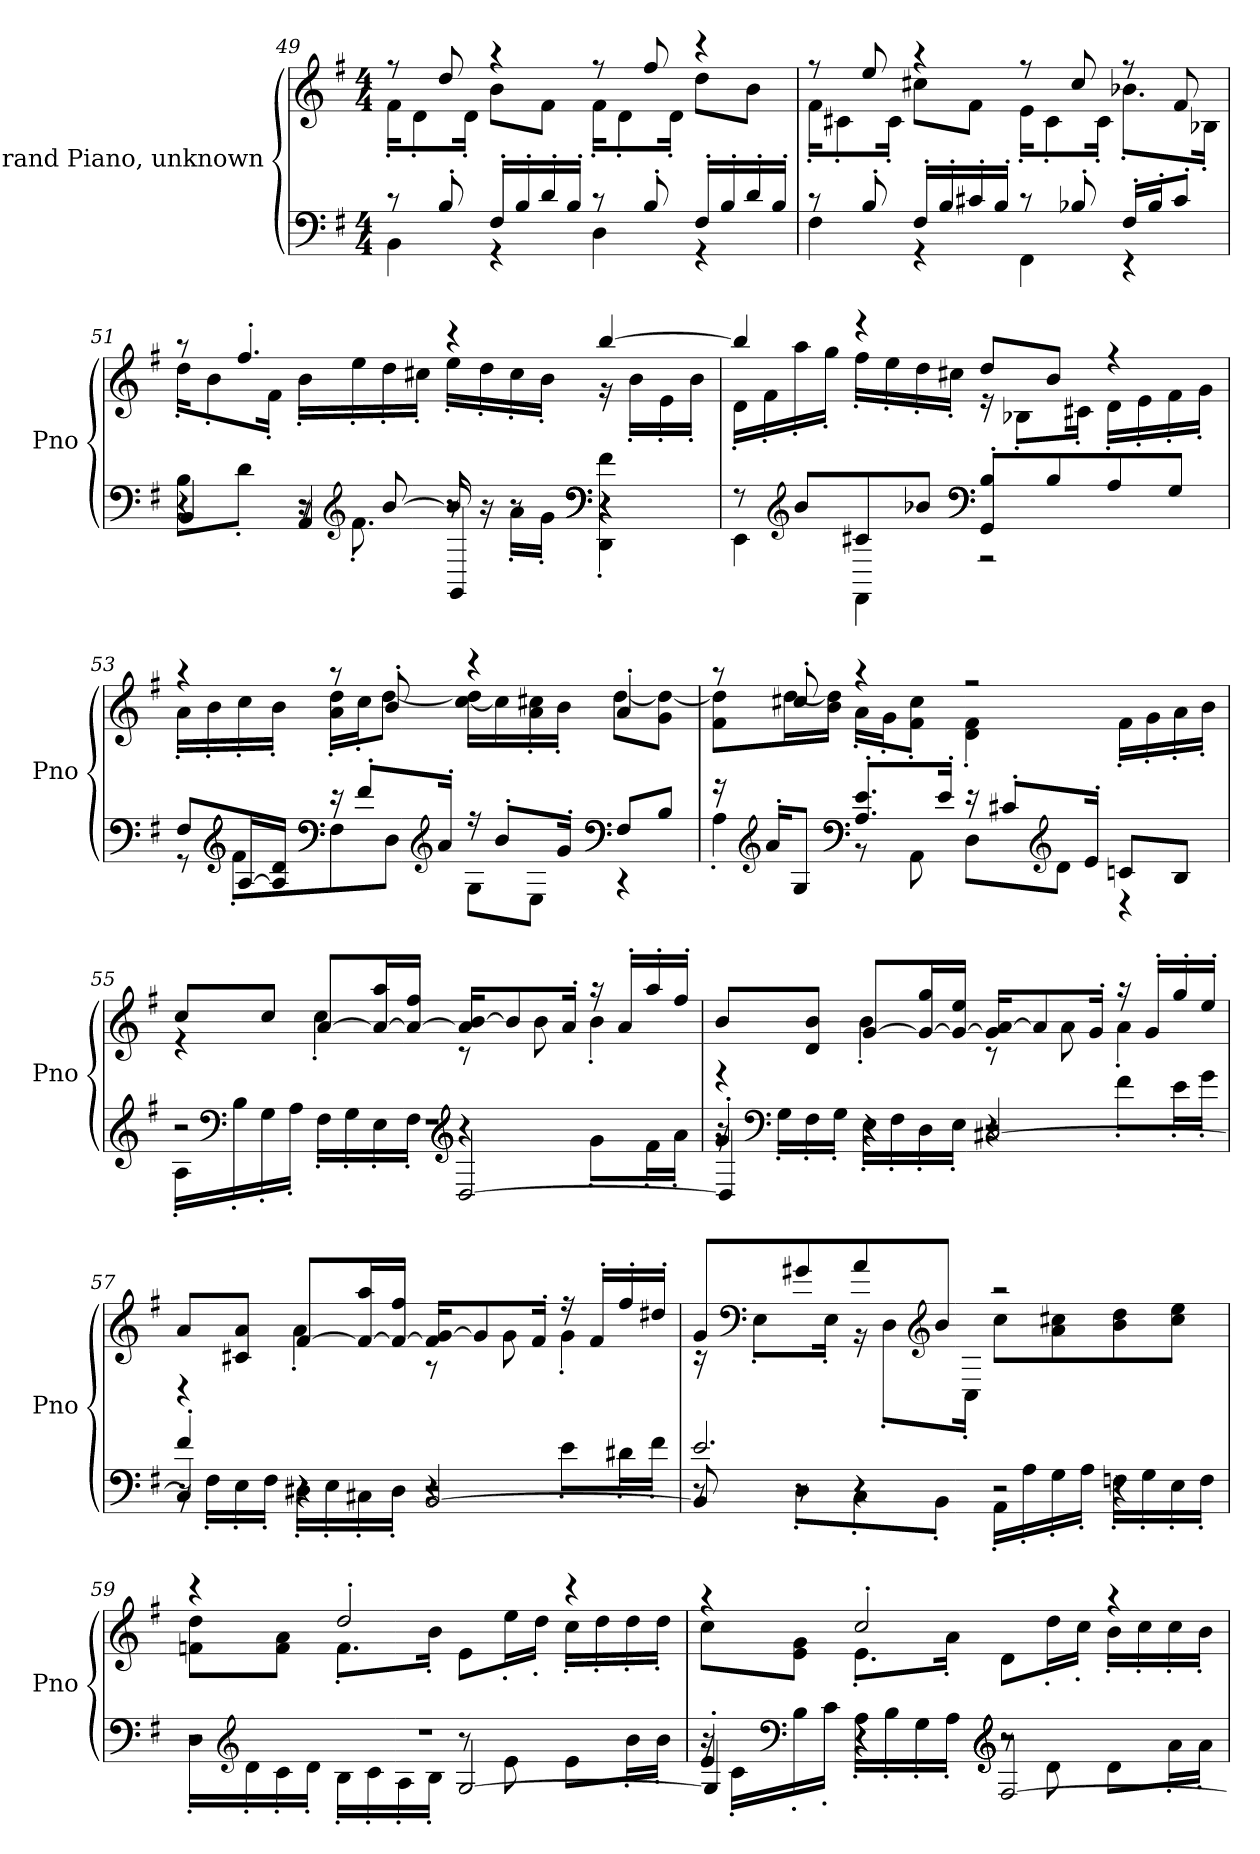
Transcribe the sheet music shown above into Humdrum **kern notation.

**kern	**kern
*part1	*part1
*staff2	*staff1
*I"Grand Piano, unknown	*
*I'Pno	*
!!LO:LB:g=z
*clefF4	*clefG2
*k[f#]	*k[f#]
*M4/4	*M4/4
=49	=49
*^	*^
8r	4BB\	8r	16f#'\KL
.	.	.	8d'\
8B'/	.	8dd/	.
.	.	.	16d'\Jk
16F#'/LL	4r	4r	8b\L
16B'/	.	.	.
16d'/	.	.	8f#\J
16B'/JJ	.	.	.
8r	4D\	8r	16f#'\KL
.	.	.	8d'\
8B'/	.	8ff#/	.
.	.	.	16d'\Jk
16F#'/LL	4r	4r	8dd\L
16B'/	.	.	.
16d'/	.	.	8b\J
16B'/JJ	.	.	.
=50	=50	=50	=50
8r	4F#\	8r	16f#'\KL
.	.	.	8c#X'\
8B'/	.	8ee/	.
.	.	.	16c#'\Jk
16F#'/LL	4r	4r	8cc#X\L
16B'/	.	.	.
16c#X'/	.	.	8f#\J
16B'/JJ	.	.	.
8r	4FF#\	8r	16e'\KL
.	.	.	8c#'\
8B-X'/	.	8cc#/	.
.	.	.	16c#'\Jk
16F#'/LL	4r	8r	8.b-X'\L
16B-'/J	.	.	.
8c#'/J	.	8f#/	.
.	.	.	16B-X'\Jk
!!LO:PB:g=z	!!
=51	=51	=51	=51
*	*^	*	*
4r	8B\L	4BB/	8r	16dd'\KL
.	.	.	.	8b'\
.	8d'\J	.	4.ff#'/	.
.	.	.	.	16f#'\Jk
8r	16r	4AA/	.	16b'\LL
*clefG2	*	*	*	*
.	8.f#'\	.	.	16ee'\
[8b/	.	.	.	16dd'\
.	.	.	.	16cc#X'\JJ
16b/]	8r	4GG/	4r	16ee'\LL
16r	.	.	.	16dd'\
8r	16a'\LL	.	.	16cc#'\
.	16g'\JJ	.	.	16b'\JJ
*clefF4	*	*	*	*
4r	4DD\' 4f#\'	4r	[4bb/	16r
.	.	.	.	16b'\LL
.	.	.	.	16e'\
.	.	.	.	16b'\JJ
*	*v	*v	*	*
=52	=52	=52	=52
8r	4EE\	4bb/]	16d'\LL
.	.	.	16f#'\
*clefG2	*	*	*
8b/L	.	.	16aa'\
.	.	.	16gg'\JJ
8c#X/	4FF#\	4r	16ff#'\LL
.	.	.	16ee'\
8b-X/J	.	.	16dd'\
.	.	.	16cc#X'\JJ
*clefF4	*	*	*
8GG/' 8B/'L	2r	8dd/L	16r
.	.	.	8B-X'\L
8B/	.	8b/J	.
.	.	.	16c#X'\Jk
8A/	.	4r	16d'\LL
.	.	.	16e'\
8G/J	.	.	16f#'\
.	.	.	16g'\JJ
!!LO:LB:g=z	!!
=53	=53	=53	=53
8F#/L	8r	4r	16a'\LL
.	.	.	16b'\
*clefG2	*	*	*
[16A/L	8f#'\L	.	16cc'\
16A/] 16d/JJ	.	.	16b'\JJ
*clefF4	*	*	*
16r	8F#\	8r	16a\' 16dd\'LL
8f#'/L	.	.	16cc'\J
.	8D\J	8b'/	[8dd\J
*clefG2	*	*	*
16a'/Jk	.	.	.
16r	8G\L	4r	[16cc\ 16dd\]LL
8b'/L	.	.	16cc\]
.	8E\J	.	16a\' 16cc#X\'
16g'/Jk	.	.	16b'\JJ
*clefF4	*	*	*
8F#/L	4r	4a'/	[8dd\L
8B/J	.	.	8g\ 8dd\_J
!!LO:LB:g=z	!!
=54	=54	=54	=54
16r	4A'\	8r	8f#\ 8dd\]L
*clefG2	*	*	*
16a'/KL	.	.	.
8G/J	.	8cc#X'/	[16dd\L
.	.	.	16b\ 16dd\]JJ
*clefF4	*	*	*
8.A/' 8.e/'L	8r	4r	16a'\LL
.	.	.	16g'\J
.	8AA\	.	8f#\' 8cc#\'J
16e'/Jk	.	.	.
16r	8D\L	2r	4d\' 4f#\'
8c#X'/L	.	.	.
*clefG2	*	*	*
.	8d\J	.	.
16e'/Jk	.	.	.
8cn/L	4r	.	16f#'\LL
.	.	.	16g'\
8B/J	.	.	16a'\
.	.	.	16b'\JJ
=55	=55	=55	=55
*	*^	*	*
1r	16A'\LL	2r	8cc/L	4r
*clefF4	*	*	*	*
.	16B'\	.	.	.
.	16G'\	.	8cc/J	.
.	16A'\JJ	.	.	.
.	16F#'\LL	.	[8a/L	4cc'\
.	16G'\	.	.	.
.	16E'\	.	16a/_ 16aa/L	.
.	16F#'\JJ	.	16a/_ 16ff#/JJ	.
*clefG2	*	*	*	*
.	4r	[2D/	16a/] [16b/KL	8r
.	.	.	8b/]	.
.	.	.	.	8b\
.	.	.	16a'/Jk	.
.	8g'\L	.	16r	4b'\
.	.	.	16a'/LL	.
.	16f#'\L	.	16aa'/	.
.	16a'\JJ	.	16ff#'/JJ	.
!!LO:LB:g=z	!!
=56	=56	=56	=56	=56
4g'/	16r	4D/]	8b/L	4r
*clefF4	*	*	*	*
.	16G'\LL	.	.	.
.	16F#'\	.	8d/ 8b/J	.
.	16G'\JJ	.	.	.
4r	16E'\LL	4r	[8g/L	4b'\
.	16F#'\	.	.	.
.	16D'\	.	16g/_ 16gg/L	.
.	16E'\JJ	.	16g/_ 16ee/JJ	.
2r	4r	[2C#X/	16g/] [16a/KL	8r
.	.	.	8a/]	.
.	.	.	.	8a\
.	.	.	16g'/Jk	.
.	8f#'\L	.	16r	4a'\
.	.	.	16g'/LL	.
.	16e'\L	.	16gg'/	.
.	16g'\JJ	.	16ee'/JJ	.
=57	=57	=57	=57	=57
4f#'/	16r	4C#/]	8a/L	4r
.	16F#'\LL	.	.	.
.	16E'\	.	8c#X/ 8a/J	.
.	16F#'\JJ	.	.	.
4r	16D#X'\LL	4r	[8f#/L	4a'\
.	16E'\	.	.	.
.	16C#X'\	.	16f#/_ 16aa/L	.
.	16D#'\JJ	.	16f#/_ 16ff#/JJ	.
2r	4r	[2BB/	16f#/] [16g/KL	8r
.	.	.	8g/]	.
.	.	.	.	8g\
.	.	.	16f#'/Jk	.
.	8e'\L	.	16r	4g'\
.	.	.	16f#'/LL	.
.	16d#X'\L	.	16ff#'/	.
.	16f#'\JJ	.	16dd#X'/JJ	.
!!LO:LB:g=z	!!
=58	=58	=58	=58	=58
2.e/	8r	8BB/]	8g/L	16r
*	*	*	*clefF4	*
.	.	.	.	8E'\L
.	8D'\L	8r	8g#X/	.
.	.	.	.	16E'\Jk
.	8C'\	4r	8a/	16r
.	.	.	.	8D'\L
*	*	*	*clefG2	*
.	8BB'\J	.	8b/J	.
.	.	.	.	16C'\Jk
.	16AA'\LL	2r	2r	8cc\L
.	16A'\	.	.	.
.	16G'\	.	.	8a\ 8cc#X\
.	16A'\JJ	.	.	.
4r	16Fn'\LL	.	.	8b\ 8dd\
.	16G'\	.	.	.
.	16E'\	.	.	8cc#\ 8ee\J
.	16F'\JJ	.	.	.
=59	=59	=59	=59	=59
1r	16D'\LL	2r	4r	8fn\ 8dd\L
*clefG2	*	*	*	*
.	16d'\	.	.	.
.	16c'\	.	.	8f\ 8a\J
.	16d'\JJ	.	.	.
.	16B'\LL	.	2dd'/	8.f'\L
.	16c'\	.	.	.
.	16A'\	.	.	.
.	16B'\JJ	.	.	16b'\Jk
.	8r	[2G/	.	8e\L
.	8e\	.	.	16ee'\L
.	.	.	.	16dd'\JJ
.	8e\L	.	4r	16cc'\LL
.	.	.	.	16dd'\
.	16b'\L	.	.	16dd'\
.	16b'\JJ	.	.	16dd'\JJ
!!LO:PB:g=z	!!
=60	=60	=60	=60	=60
4e'/	16r	4G/]	4r	8cc\L
.	16c'\LL	.	.	.
*clefF4	*	*	*	*
.	16B'\	.	.	8e\ 8g\J
.	16c'\JJ	.	.	.
4r	16A'\LL	4r	2cc'/	8.e'\L
.	16B'\	.	.	.
.	16G'\	.	.	.
.	16A'\JJ	.	.	16a'\Jk
*clefG2	*	*	*	*
2r	8r	[2F#/	.	8d\L
.	8d\	.	.	16dd'\L
.	.	.	.	16cc'\JJ
.	8d\L	.	4r	16b'\LL
.	.	.	.	16cc'\
.	16a'\L	.	.	16cc'\
.	16a'\JJ	.	.	16b'\JJ
*v	*v	*v	*	*
*	*v	*v
=	=
*-	*-
